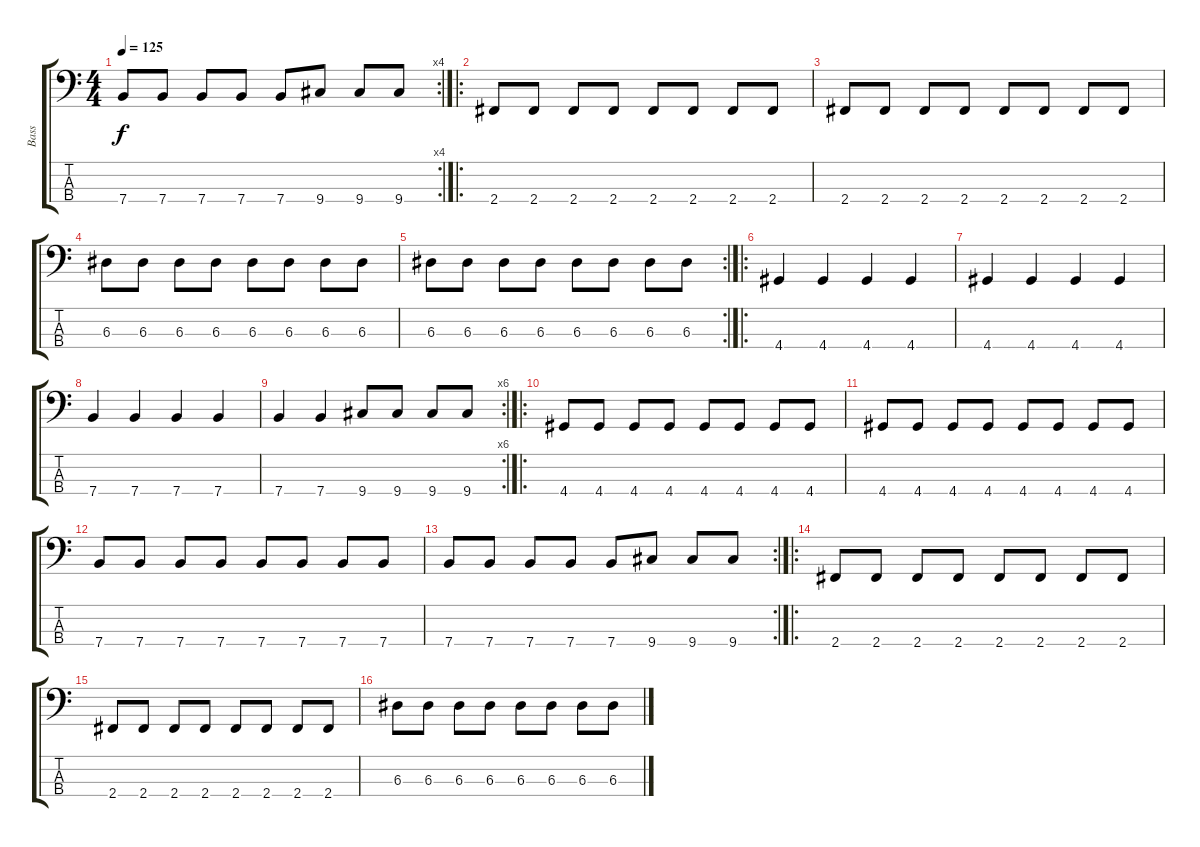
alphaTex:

\track ("Bass" "Bass") {instrument electricbassfinger}
\staff {score tabs}
\tuning (G2 D2 A1 E1) {hide}
\rc 4
\ts (4 4)
\tempo 125
\clef f4
\ks c
7.4.8{dy f} 7.4.8 7.4.8 7.4.8 7.4.8 9.4.8 9.4.8 9.4.8 |
\ro
2.4.8 2.4.8 2.4.8 2.4.8 2.4.8 2.4.8 2.4.8 2.4.8 |
2.4.8 2.4.8 2.4.8 2.4.8 2.4.8 2.4.8 2.4.8 2.4.8 |
6.3.8 6.3.8 6.3.8 6.3.8 6.3.8 6.3.8 6.3.8 6.3.8 |
\rc 2
6.3.8 6.3.8 6.3.8 6.3.8 6.3.8 6.3.8 6.3.8 6.3.8 |
\ro
4.4.4 4.4.4 4.4.4 4.4.4 |
4.4.4 4.4.4 4.4.4 4.4.4 |
7.4.4 7.4.4 7.4.4 7.4.4 |
\rc 6
7.4.4 7.4.4 9.4.8 9.4.8 9.4.8 9.4.8 |
\ro
4.4.8 4.4.8 4.4.8 4.4.8 4.4.8 4.4.8 4.4.8 4.4.8 |
4.4.8 4.4.8 4.4.8 4.4.8 4.4.8 4.4.8 4.4.8 4.4.8 |
7.4.8 7.4.8 7.4.8 7.4.8 7.4.8 7.4.8 7.4.8 7.4.8 |
\rc 2
7.4.8 7.4.8 7.4.8 7.4.8 7.4.8 9.4.8 9.4.8 9.4.8 |
\ro
2.4.8 2.4.8 2.4.8 2.4.8 2.4.8 2.4.8 2.4.8 2.4.8 |
2.4.8 2.4.8 2.4.8 2.4.8 2.4.8 2.4.8 2.4.8 2.4.8 |
6.3.8 6.3.8 6.3.8 6.3.8 6.3.8 6.3.8 6.3.8 6.3.8
